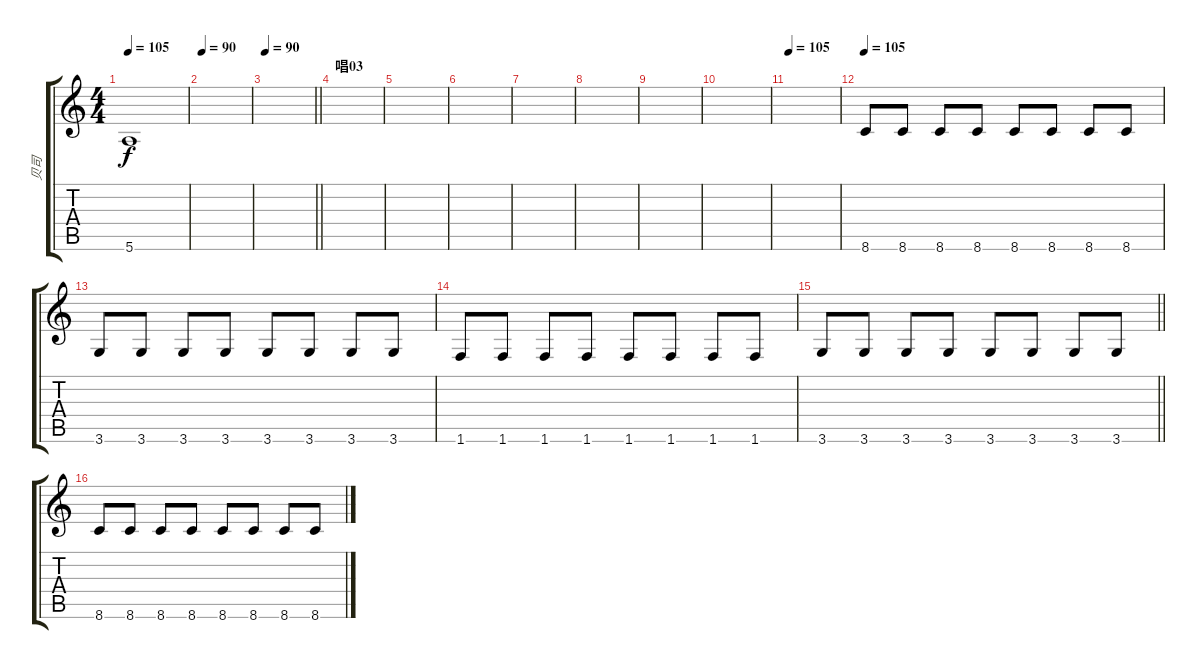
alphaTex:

\track ("贝司" "贝司") {instrument electricbassfinger}
\staff {score tabs}
\tuning (E4 B3 G3 D3 A2 E2) {hide}
\ts (4 4)
\tempo 105
\clef g2
\ks c
5.6.1{dy f} |
\tempo 90
|
\tempo 90
\barLineRight lightlight
|
\section ("" "唱03")
|
|
|
|
|
|
|
\tempo 105
|
\tempo 105
8.6.8 8.6.8 8.6.8 8.6.8 8.6.8 8.6.8 8.6.8 8.6.8 |
3.6.8 3.6.8 3.6.8 3.6.8 3.6.8 3.6.8 3.6.8 3.6.8 |
1.6.8 1.6.8 1.6.8 1.6.8 1.6.8 1.6.8 1.6.8 1.6.8 |
\barLineRight lightlight
3.6.8 3.6.8 3.6.8 3.6.8 3.6.8 3.6.8 3.6.8 3.6.8 |
8.6.8 8.6.8 8.6.8 8.6.8 8.6.8 8.6.8 8.6.8 8.6.8
